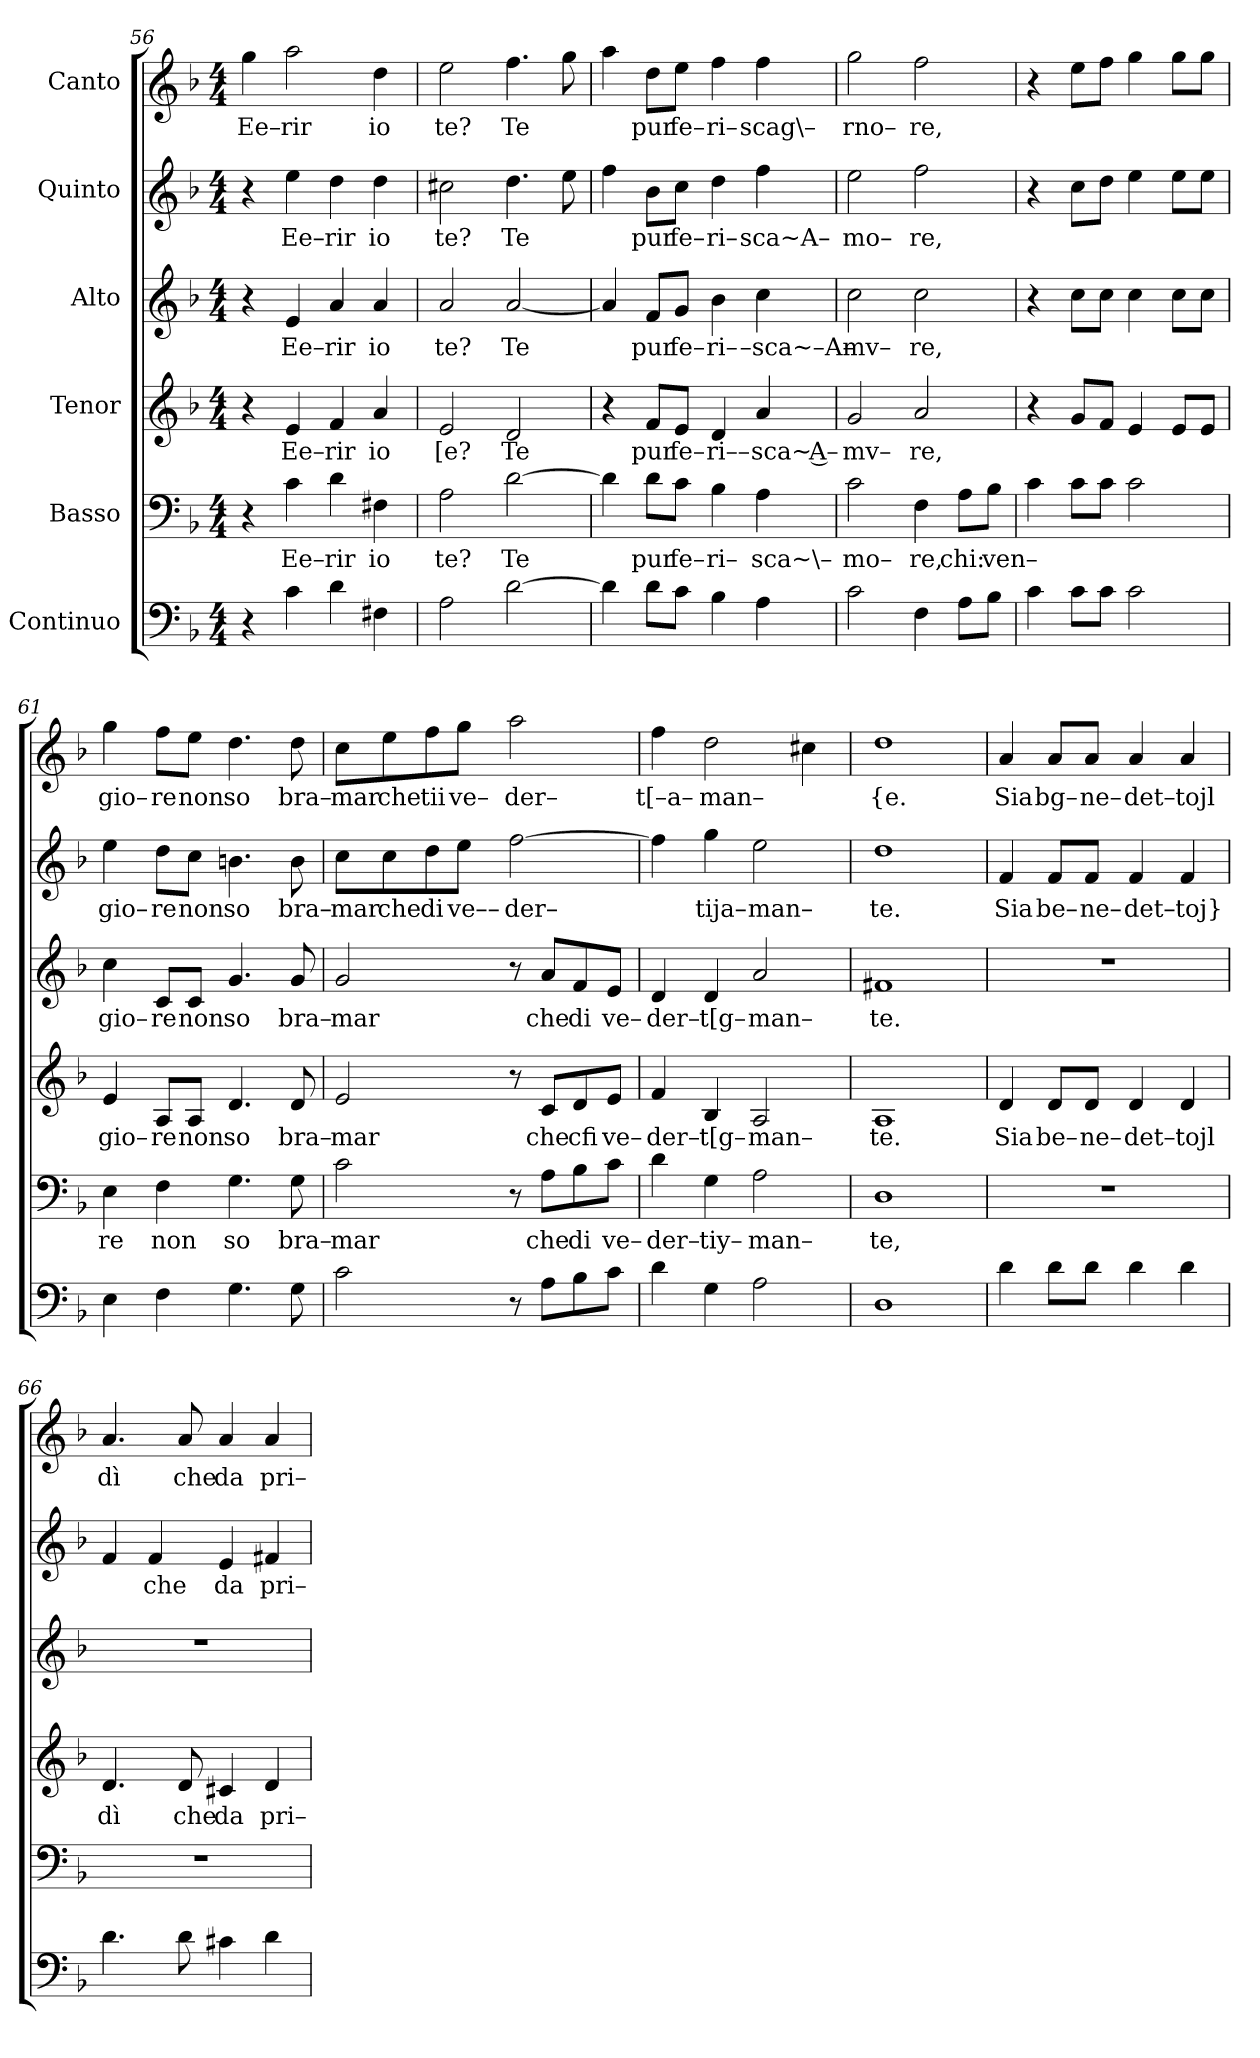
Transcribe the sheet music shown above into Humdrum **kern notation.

**kern	**kern	**text	**kern	**text	**kern	**text	**kern	**text	**kern	**text
*part6	*part5	*part5	*part4	*part4	*part3	*part3	*part2	*part2	*part1	*part1
*staff6	*staff5	*staff5	*staff4	*staff4	*staff3	*staff3	*staff2	*staff2	*staff1	*staff1
*I"Continuo	*I"Basso	*	*I"Tenor	*	*I"Alto	*	*I"Quinto	*	*I"Canto	*
*clefF4	*clefF4	*	*clefG2	*	*clefG2	*	*clefG2	*	*clefG2	*
*k[b-]	*k[b-]	*	*k[b-]	*	*k[b-]	*	*k[b-]	*	*k[b-]	*
*F:	*F:	*	*F:	*	*F:	*	*F:	*	*F:	*
*M4/4	*M4/4	*	*M4/4	*	*M4/4	*	*M4/4	*	*M4/4	*
=56	=56	=56	=56	=56	=56	=56	=56	=56	=56	=56
!	!	!	!	!	!	!	!	!	!	!LO:LY:b
4r	4r	.	4r	.	4r	.	4r	.	4gg\	Ee–
!	!	!LO:LY:b	!	!LO:LY:b	!	!LO:LY:b	!	!LO:LY:b	!	!LO:LY:b
4c\	4c\	Ee–	4e/	Ee–	4e/	Ee–	4ee\	Ee–	2aa\	rir
!	!	!LO:LY:b	!	!LO:LY:b	!	!LO:LY:b	!	!LO:LY:b	!	!
4d\	4d\	rir	4f/	rir	4a/	rir	4dd\	rir	.	.
!	!	!LO:LY:b	!	!LO:LY:b	!	!LO:LY:b	!	!LO:LY:b	!	!LO:LY:b
4F#X\	4F#X\	io	4a/	io	4a/	io	4dd\	io	4dd\	io
=57	=57	=57	=57	=57	=57	=57	=57	=57	=57	=57
!	!	!LO:LY:b	!	!LO:LY:b	!	!LO:LY:b	!	!LO:LY:b	!	!LO:LY:b
2A\	2A\	te?	2e/	[e?	2a/	te?	2cc#X\	te?	2ee\	te?
!	!	!LO:LY:b	!	!LO:LY:b	!	!LO:LY:b	!	!LO:LY:b	!	!LO:LY:b
[2d\	[2d\	Te	2d/	Te	[2a/	Te	4.dd\	Te	4.ff\	Te
.	.	.	.	.	.	.	8ee\	.	8gg\	.
=58	=58	=58	=58	=58	=58	=58	=58	=58	=58	=58
4d\]	4d\]	.	4r	.	4a/]	.	4ff\	.	4aa\	.
!	!	!LO:LY:b	!	!LO:LY:b	!	!LO:LY:b	!	!LO:LY:b	!	!LO:LY:b
8d\L	8d\L	pur	8f/L	pur	8f/L	pur	8b-\L	pur	8dd\L	pur
!	!	!LO:LY:b	!	!LO:LY:b	!	!LO:LY:b	!	!LO:LY:b	!	!LO:LY:b
8c\J	8c\J	fe–	8e/J	fe–	8g/J	fe–	8cc\J	fe–	8ee\J	fe–
!	!	!LO:LY:b	!	!LO:LY:b	!	!LO:LY:b	!	!LO:LY:b	!	!LO:LY:b
4B-\	4B-\	ri–	4d/	ri––	4b-\	ri–	4dd\	ri–	4ff\	ri–
!	!	!LO:LY:b	!	!LO:LY:b	!	!LO:LY:b	!	!LO:LY:b	!	!LO:LY:b
4A\	4A\	sca~\–	4a/	sca~ A–	4cc\	–sca~–A–	4ff\	sca~A–	4ff\	scag\–
=59	=59	=59	=59	=59	=59	=59	=59	=59	=59	=59
!	!	!LO:LY:b	!	!LO:LY:b	!	!LO:LY:b	!	!LO:LY:b	!	!LO:LY:b
2c\	2c\	mo–	2g/	mv–	2cc\	mv–	2ee\	mo–	2gg\	rno–
!	!	!LO:LY:b	!	!LO:LY:b	!	!LO:LY:b	!	!LO:LY:b	!	!LO:LY:b
4F\	4F\	re,	2a/	re,	2cc\	re,	2ff\	re,	2ff\	re,
!	!	!LO:LY:b	!	!	!	!	!	!	!	!
8A\L	8A\L	chi:	.	.	.	.	.	.	.	.
!	!	!LO:LY:b	!	!	!	!	!	!	!	!
8B-\J	8B-\J	ven–	.	.	.	.	.	.	.	.
=60	=60	=60	=60	=60	=60	=60	=60	=60	=60	=60
4c\	4c\	.	4r	.	4r	.	4r	.	4r	.
8c\L	8c\L	.	8g/L	.	8cc\L	.	8cc\L	.	8ee\L	.
8c\J	8c\J	.	8f/J	.	8cc\J	.	8dd\J	.	8ff\J	.
2c\	2c\	.	4e/	.	4cc\	.	4ee\	.	4gg\	.
.	.	.	8e/L	.	8cc\L	.	8ee\L	.	8gg\L	.
.	.	.	8e/J	.	8cc\J	.	8ee\J	.	8gg\J	.
=61	=61	=61	=61	=61	=61	=61	=61	=61	=61	=61
!	!	!LO:LY:b	!	!LO:LY:b	!	!LO:LY:b	!	!LO:LY:b	!	!LO:LY:b
4E\	4E\	re	4e/	gio–	4cc\	gio–	4ee\	gio–	4gg\	gio–
!	!	!LO:LY:b	!	!LO:LY:b	!	!LO:LY:b	!	!LO:LY:b	!	!LO:LY:b
4F\	4F\	non	8A/L	re	8c/L	re	8dd\L	re	8ff\L	re
!	!	!	!	!LO:LY:b	!	!LO:LY:b	!	!LO:LY:b	!	!LO:LY:b
.	.	.	8A/J	non	8c/J	non	8cc\J	non	8ee\J	non
!	!	!LO:LY:b	!	!LO:LY:b	!	!LO:LY:b	!	!LO:LY:b	!	!LO:LY:b
4.G\	4.G\	so	4.d/	so	4.g/	so	4.bn\	so	4.dd\	so
!	!	!LO:LY:b	!	!LO:LY:b	!	!LO:LY:b	!	!LO:LY:b	!	!LO:LY:b
8G\	8G\	bra–	8d/	bra–	8g/	bra–	8b\	bra–	8dd\	bra–
=62	=62	=62	=62	=62	=62	=62	=62	=62	=62	=62
!	!	!LO:LY:b	!	!LO:LY:b	!	!LO:LY:b	!	!LO:LY:b	!	!LO:LY:b
2c\	2c\	mar	2e/	mar	2g/	mar	8cc\L	mar	8cc\L	mar
!	!	!	!	!	!	!	!	!LO:LY:b	!	!LO:LY:b
.	.	.	.	.	.	.	8cc\	che	8ee\	che
!	!	!	!	!	!	!	!	!LO:LY:b	!	!LO:LY:b
.	.	.	.	.	.	.	8dd\	di	8ff\	tii
!	!	!	!	!	!	!	!	!LO:LY:b	!	!LO:LY:b
.	.	.	.	.	.	.	8ee\J	ve––	8gg\J	ve–
!	!	!	!	!	!	!	!	!LO:LY:b	!	!LO:LY:b
8r	8r	.	8r	.	8r	.	[2ff\	der–	2aa\	der–
!	!	!LO:LY:b	!	!LO:LY:b	!	!LO:LY:b	!	!	!	!
8A\L	8A\L	che	8c/L	che	8a/L	che	.	.	.	.
!	!	!LO:LY:b	!	!LO:LY:b	!	!LO:LY:b	!	!	!	!
8B-\	8B-\	di	8d/	cfi	8f/	di	.	.	.	.
!	!	!LO:LY:b	!	!LO:LY:b	!	!LO:LY:b	!	!	!	!
8c\J	8c\J	ve–	8e/J	ve–	8e/J	ve–	.	.	.	.
=63	=63	=63	=63	=63	=63	=63	=63	=63	=63	=63
!	!	!LO:LY:b	!	!LO:LY:b	!	!LO:LY:b	!	!	!	!LO:LY:b
4d\	4d\	der–	4f/	der–	4d/	der–	4ff\]	.	4ff\	t[–a–
!	!	!LO:LY:b	!	!LO:LY:b	!	!LO:LY:b	!	!LO:LY:b	!	!LO:LY:b
4G\	4G\	tiy–	4B-/	t[g–	4d/	t[g–	4gg\	tija–	2dd\	man–
!	!	!LO:LY:b	!	!LO:LY:b	!	!LO:LY:b	!	!LO:LY:b	!	!
2A\	2A\	man–	2A/	man–	2a/	man–	2ee\	man–	.	.
.	.	.	.	.	.	.	.	.	4cc#X\	.
=64	=64	=64	=64	=64	=64	=64	=64	=64	=64	=64
!	!	!LO:LY:b	!	!LO:LY:b	!	!LO:LY:b	!	!LO:LY:b	!	!LO:LY:b
1D	1D	te,	1A	te.	1f#X	te.	1dd	te.	1dd	{e.
=65	=65	=65	=65	=65	=65	=65	=65	=65	=65	=65
!	!	!	!	!LO:LY:b	!	!	!	!LO:LY:b	!	!LO:LY:b
4d\	1r	.	4d/	Sia	1r	.	4f/	Sia	4a/	Sia
!	!	!	!	!LO:LY:b	!	!	!	!LO:LY:b	!	!LO:LY:b
8d\L	.	.	8d/L	be–	.	.	8f/L	be–	8a/L	bg–
!	!	!	!	!LO:LY:b	!	!	!	!LO:LY:b	!	!LO:LY:b
8d\J	.	.	8d/J	ne–	.	.	8f/J	ne–	8a/J	ne–
!	!	!	!	!LO:LY:b	!	!	!	!LO:LY:b	!	!LO:LY:b
4d\	.	.	4d/	det–	.	.	4f/	det–	4a/	det–
!	!	!	!	!LO:LY:b	!	!	!	!LO:LY:b	!	!LO:LY:b
4d\	.	.	4d/	tojl	.	.	4f/	toj}	4a/	tojl
=66	=66	=66	=66	=66	=66	=66	=66	=66	=66	=66
!	!	!	!	!LO:LY:b	!	!	!	!	!	!LO:LY:b
4.d\	1r	.	4.d/	dì	1r	.	4f/	.	4.a/	dì
!	!	!	!	!	!	!	!	!LO:LY:b	!	!
.	.	.	.	.	.	.	4f/	che	.	.
!	!	!	!	!LO:LY:b	!	!	!	!	!	!LO:LY:b
8d\	.	.	8d/	che	.	.	.	.	8a/	che
!	!	!	!	!LO:LY:b	!	!	!	!LO:LY:b	!	!LO:LY:b
4c#X\	.	.	4c#X/	da	.	.	4e/	da	4a/	da
!	!	!	!	!LO:LY:b	!	!	!	!LO:LY:b	!	!LO:LY:b
4d\	.	.	4d/	pri–	.	.	4f#X/	pri–	4a/	pri–
=	=	=	=	=	=	=	=	=	=	=
*-	*-	*-	*-	*-	*-	*-	*-	*-	*-	*-
